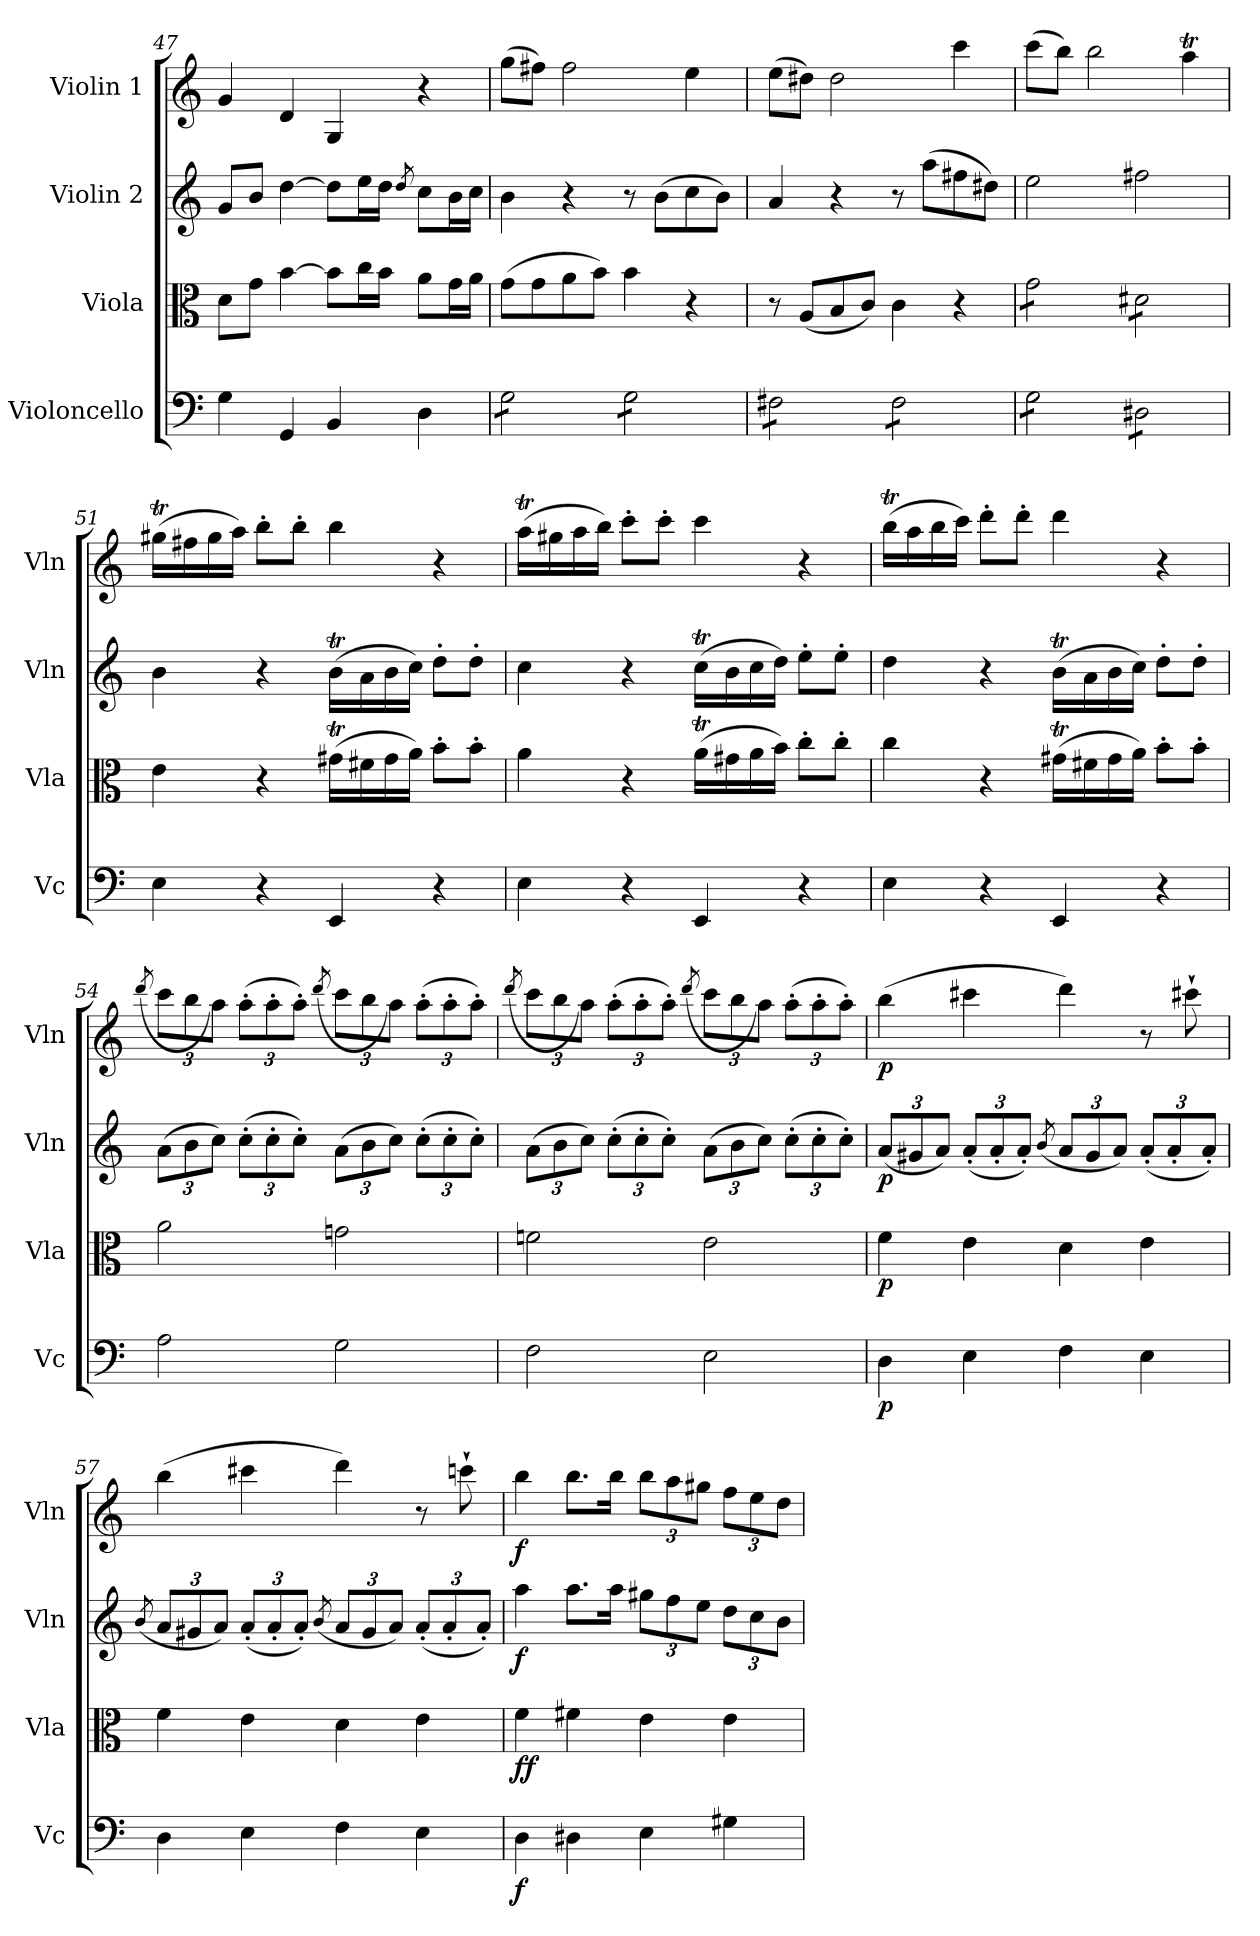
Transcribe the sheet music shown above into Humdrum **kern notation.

**kern	**dynam	**kern	**dynam	**kern	**dynam	**kern	**dynam
*part4	*part4	*part3	*part3	*part2	*part2	*part1	*part1
*staff4	*staff4	*staff3	*staff3	*staff2	*staff2	*staff1	*staff1
*I"Violoncello	*	*I"Viola	*	*I"Violin 2	*	*I"Violin 1	*
*I'Vc	*	*I'Vla	*	*I'Vln	*	*I'Vln	*
*clefF4	*	*clefC3	*	*clefG2	*	*clefG2	*
*k[]	*	*k[]	*	*k[]	*	*k[]	*
=47	=47	=47	=47	=47	=47	=47	=47
4G\	.	8d\L	.	8g/L	.	4g/	.
.	.	8g\J	.	8b/J	.	.	.
4GG/	.	[4b\	.	[4dd\	.	4d/	.
4BB/	.	8b\L]	.	8dd\L]	.	4G/	.
.	.	16cc\L	.	16ee\L	.	.	.
.	.	16b\JJ	.	16dd\JJ	.	.	.
.	.	.	.	8qdd/	.	.	.
4D\	.	8a\L	.	8cc\L	.	4r	.
.	.	16g\L	.	16b\L	.	.	.
.	.	16a\JJ	.	16cc\JJ	.	.	.
!!LO:LB:g=z
=48	=48	=48	=48	=48	=48	=48	=48
*tremolo	*	*	*	*	*	*	*
8G\L	.	(8g\L	.	4b\	.	(8gg\L	.
8G\	.	8g\	.	.	.	8ff#X\J)	.
8G\	.	8a\	.	4r	.	2ff#\	.
8G\J	.	8b\J)	.	.	.	.	.
8G\L	.	4b\	.	8r	.	.	.
8G\	.	.	.	(8b\L	.	.	.
8G\	.	4r	.	8cc\	.	4ee\	.
8G\J	.	.	.	8b\J)	.	.	.
=49	=49	=49	=49	=49	=49	=49	=49
8F#X\L	.	8r	.	4a/	.	(8ee\L	.
8F#X\	.	(8A/L	.	.	.	8dd#X\J)	.
8F#X\	.	8B/	.	4r	.	2dd#\	.
8F#X\J	.	8c/J)	.	.	.	.	.
8F#\L	.	4c\	.	8r	.	.	.
8F#\	.	.	.	(8aa\L	.	.	.
8F#\	.	4r	.	8ff#X\	.	4ccc\	.
8F#\J	.	.	.	8dd#X\J)	.	.	.
!!LO:PB:g=z
=50	=50	=50	=50	=50	=50	=50	=50
*	*	*tremolo	*	*	*	*	*
8G\L	.	8g\L	.	2ee\	.	(8ccc\L	.
8G\	.	8g\	.	.	.	8bb\J)	.
8G\	.	8g\	.	.	.	2bb\	.
8G\J	.	8g\J	.	.	.	.	.
8D#X\L	.	8d#X\L	.	2ff#X\	.	.	.
8D#X\	.	8d#X\	.	.	.	.	.
8D#X\	.	8d#X\	.	.	.	4aaT\	.
8D#X\J	.	8d#X\J	.	.	.	.	.
*	*	*Xtremolo	*	*	*	*	*
*Xtremolo	*	*	*	*	*	*	*
=51	=51	=51	=51	=51	=51	=51	=51
4E\	.	4e\	.	4b\	.	(16gg#Xt\LL	.
.	.	.	.	.	.	16ff#X\	.
.	.	.	.	.	.	16gg#\	.
.	.	.	.	.	.	16aa\JJ)	.
4r	.	4r	.	4r	.	8bb'\L	.
.	.	.	.	.	.	8bb'\J	.
4EE/	.	(16g#Xt\LL	.	(16bt\LL	.	4bb\	.
.	.	16f#X\	.	16a\	.	.	.
.	.	16g#\	.	16b\	.	.	.
.	.	16a\JJ)	.	16cc\JJ)	.	.	.
4r	.	8b'\L	.	8dd'\L	.	4r	.
.	.	8b'\J	.	8dd'\J	.	.	.
=52	=52	=52	=52	=52	=52	=52	=52
4E\	.	4a\	.	4cc\	.	(16aaT\LL	.
.	.	.	.	.	.	16gg#X\	.
.	.	.	.	.	.	16aa\	.
.	.	.	.	.	.	16bb\JJ)	.
4r	.	4r	.	4r	.	8ccc'\L	.
.	.	.	.	.	.	8ccc'\J	.
4EE/	.	(16aT\LL	.	(16ccT\LL	.	4ccc\	.
.	.	16g#X\	.	16b\	.	.	.
.	.	16a\	.	16cc\	.	.	.
.	.	16b\JJ)	.	16dd\JJ)	.	.	.
4r	.	8cc'\L	.	8ee'\L	.	4r	.
.	.	8cc'\J	.	8ee'\J	.	.	.
=53	=53	=53	=53	=53	=53	=53	=53
4E\	.	4cc\	.	4dd\	.	(16bbt\LL	.
.	.	.	.	.	.	16aa\	.
.	.	.	.	.	.	16bb\	.
.	.	.	.	.	.	16ccc\JJ)	.
4r	.	4r	.	4r	.	8ddd'\L	.
.	.	.	.	.	.	8ddd'\J	.
4EE/	.	(16g#Xt\LL	.	(16bt\LL	.	4ddd\	.
.	.	16f#X\	.	16a\	.	.	.
.	.	16g#\	.	16b\	.	.	.
.	.	16a\JJ)	.	16cc\JJ)	.	.	.
4r	.	8b'\L	.	8dd'\L	.	4r	.
.	.	8b'\J	.	8dd'\J	.	.	.
!!LO:LB:g=z
=54	=54	=54	=54	=54	=54	=54	=54
.	.	.	.	.	.	(>8qddd/	.
*	*	*	*	*Xbrackettup	*	*Xbrackettup	*
2A\	.	2a\	.	(12a\L	.	12ccc\L	.
.	.	.	.	12b\	.	12bb\	.
.	.	.	.	12cc\J)	.	12aa\J)	.
.	.	.	.	(12cc'\L	.	(12aa'\L	.
.	.	.	.	12cc'\	.	12aa'\	.
.	.	.	.	12cc'\J)	.	12aa'\J)	.
.	.	.	.	.	.	(>8qddd/	.
2G\	.	2gn\	.	(12a\L	.	12ccc\L	.
.	.	.	.	12b\	.	12bb\	.
.	.	.	.	12cc\J)	.	12aa\J)	.
.	.	.	.	(12cc'\L	.	(12aa'\L	.
.	.	.	.	12cc'\	.	12aa'\	.
.	.	.	.	12cc'\J)	.	12aa'\J)	.
=55	=55	=55	=55	=55	=55	=55	=55
.	.	.	.	.	.	(>8qddd/	.
2F\	.	2fn\	.	(12a\L	.	12ccc\L	.
.	.	.	.	12b\	.	12bb\	.
.	.	.	.	12cc\J)	.	12aa\J)	.
.	.	.	.	(12cc'\L	.	(12aa'\L	.
.	.	.	.	12cc'\	.	12aa'\	.
.	.	.	.	12cc'\J)	.	12aa'\J)	.
.	.	.	.	.	.	(>8qddd/	.
2E\	.	2e\	.	(12a\L	.	12ccc\L	.
.	.	.	.	12b\	.	12bb\	.
.	.	.	.	12cc\J)	.	12aa\J)	.
.	.	.	.	(12cc'\L	.	(12aa'\L	.
.	.	.	.	12cc'\	.	12aa'\	.
.	.	.	.	12cc'\J)	.	12aa'\J)	.
=56	=56	=56	=56	=56	=56	=56	=56
!	!LO:DY:b	!	!LO:DY:b	!	!LO:DY:b	!	!LO:DY:b
4D\	p	4f\	p	(12a/L	p	(4bb\	p
.	.	.	.	12g#X/	.	.	.
.	.	.	.	12a/J)	.	.	.
4E\	.	4e\	.	(12a'/L	.	4ccc#X\	.
.	.	.	.	12a'/	.	.	.
.	.	.	.	12a'/J)	.	.	.
.	.	.	.	(8qb/	.	.	.
4F\	.	4d\	.	12a/L	.	4ddd\)	.
.	.	.	.	12g#/	.	.	.
.	.	.	.	12a/J)	.	.	.
4E\	.	4e\	.	(12a'/L	.	8r	.
.	.	.	.	12a'/	.	.	.
.	.	.	.	.	.	8ccc#X`\	.
.	.	.	.	12a'/J)	.	.	.
!!LO:LB:g=z
=57	=57	=57	=57	=57	=57	=57	=57
.	.	.	.	(8qb/	.	.	.
4D\	.	4f\	.	12a/L	.	(4bb\	.
.	.	.	.	12g#X/	.	.	.
.	.	.	.	12a/J)	.	.	.
4E\	.	4e\	.	(12a'/L	.	4ccc#X\	.
.	.	.	.	12a'/	.	.	.
.	.	.	.	12a'/J)	.	.	.
.	.	.	.	(8qb/	.	.	.
4F\	.	4d\	.	12a/L	.	4ddd\)	.
.	.	.	.	12g#/	.	.	.
.	.	.	.	12a/J)	.	.	.
4E\	.	4e\	.	(12a'/L	.	8r	.
.	.	.	.	12a'/	.	.	.
.	.	.	.	.	.	8cccn`\	.
.	.	.	.	12a'/J)	.	.	.
=58	=58	=58	=58	=58	=58	=58	=58
!	!LO:DY:b	!	!LO:DY:b	!	!	!	!
!	!	!	!LO:DY:n=1:b	!	!LO:DY:b	!	!LO:DY:b
4D\	f	4f\	f f	4aa\	f	4bb\	f
4D#X\	.	4f#X\	.	8.aa\L	.	8.bb\L	.
.	.	.	.	16aa\Jk	.	16bb\Jk	.
4E\	.	4e\	.	12gg#X\L	.	12bb\L	.
.	.	.	.	12ff\	.	12aa\	.
.	.	.	.	12ee\J	.	12gg#X\J	.
4G#X\	.	4e\	.	12dd\L	.	12ff\L	.
.	.	.	.	12cc\	.	12ee\	.
.	.	.	.	12b\J	.	12dd\J	.
=	=	=	=	=	=	=	=
*-	*-	*-	*-	*-	*-	*-	*-
